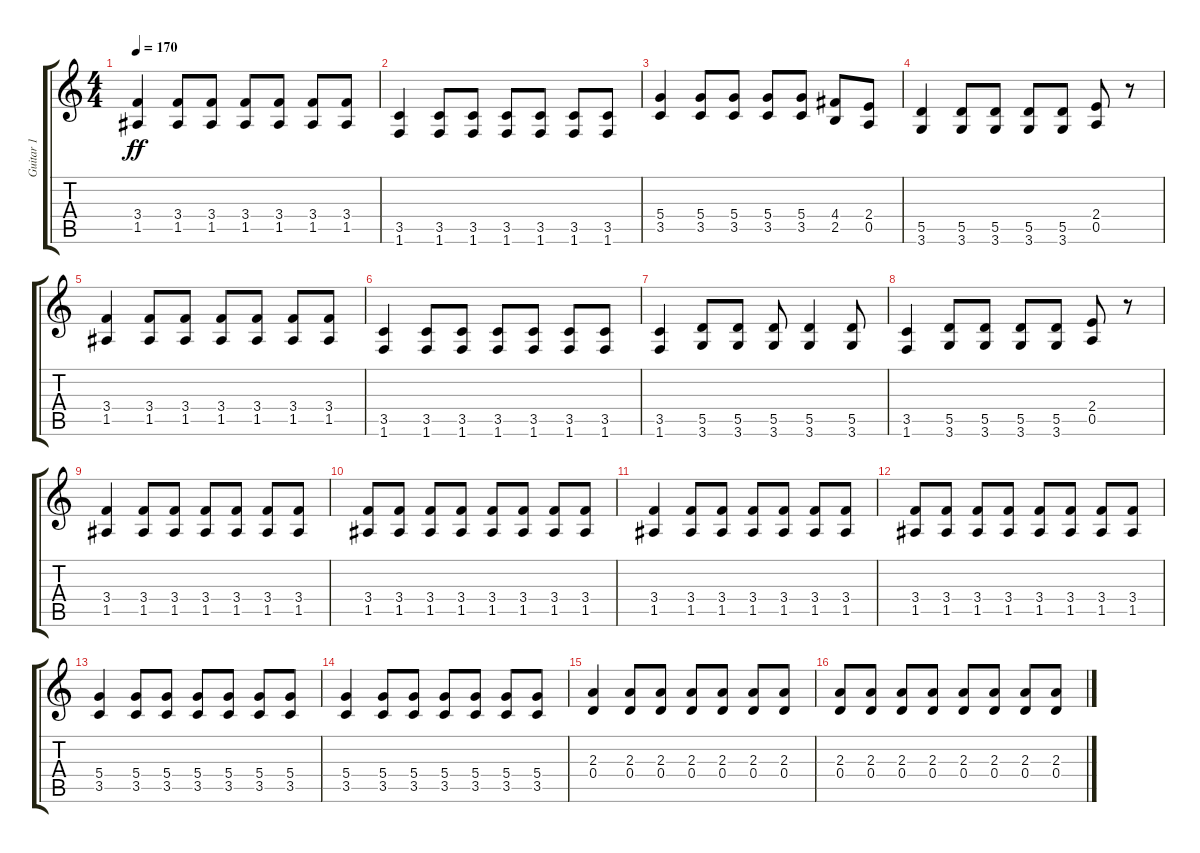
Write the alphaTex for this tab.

\track ("Guitar 1" "Guitar 1") {instrument distortionguitar}
\staff {score tabs}
\tuning (E4 B3 G3 D3 A2 E2) {hide}
\ts (4 4)
\tempo 170
\clef g2
\ks c
(3.4 1.5).4{dy ff} (3.4 1.5).8 (3.4 1.5).8 (3.4 1.5).8 (3.4 1.5).8 (3.4 1.5).8 (3.4 1.5).8 |
(3.5 1.6).4 (3.5 1.6).8 (3.5 1.6).8 (3.5 1.6).8 (3.5 1.6).8 (3.5 1.6).8 (3.5 1.6).8 |
(5.4 3.5).4 (5.4 3.5).8 (5.4 3.5).8 (5.4 3.5).8 (5.4 3.5).8 (4.4 2.5).8 (2.4 0.5).8 |
(5.5 3.6).4 (5.5 3.6).8 (5.5 3.6).8 (5.5 3.6).8 (5.5 3.6).8 (2.4 0.5).8 r.8 |
(3.4 1.5).4 (3.4 1.5).8 (3.4 1.5).8 (3.4 1.5).8 (3.4 1.5).8 (3.4 1.5).8 (3.4 1.5).8 |
(3.5 1.6).4 (3.5 1.6).8 (3.5 1.6).8 (3.5 1.6).8 (3.5 1.6).8 (3.5 1.6).8 (3.5 1.6).8 |
(3.5 1.6).4 (5.5 3.6).8 (5.5 3.6).8 (5.5 3.6).8 (5.5 3.6).4 (5.5 3.6).8 |
(3.5 1.6).4 (5.5 3.6).8 (5.5 3.6).8 (5.5 3.6).8 (5.5 3.6).8 (2.4 0.5).8 r.8 |
(3.4 1.5).4 (3.4 1.5).8 (3.4 1.5).8 (3.4 1.5).8 (3.4 1.5).8 (3.4 1.5).8 (3.4 1.5).8 |
(3.4 1.5).8 (3.4 1.5).8 (3.4 1.5).8 (3.4 1.5).8 (3.4 1.5).8 (3.4 1.5).8 (3.4 1.5).8 (3.4 1.5).8 |
(3.4 1.5).4 (3.4 1.5).8 (3.4 1.5).8 (3.4 1.5).8 (3.4 1.5).8 (3.4 1.5).8 (3.4 1.5).8 |
(3.4 1.5).8 (3.4 1.5).8 (3.4 1.5).8 (3.4 1.5).8 (3.4 1.5).8 (3.4 1.5).8 (3.4 1.5).8 (3.4 1.5).8 |
(5.4 3.5).4 (5.4 3.5).8 (5.4 3.5).8 (5.4 3.5).8 (5.4 3.5).8 (5.4 3.5).8 (5.4 3.5).8 |
(5.4 3.5).4 (5.4 3.5).8 (5.4 3.5).8 (5.4 3.5).8 (5.4 3.5).8 (5.4 3.5).8 (5.4 3.5).8 |
(2.3 0.4).4 (2.3 0.4).8 (2.3 0.4).8 (2.3 0.4).8 (2.3 0.4).8 (2.3 0.4).8 (2.3 0.4).8 |
(2.3 0.4).8 (2.3 0.4).8 (2.3 0.4).8 (2.3 0.4).8 (2.3 0.4).8 (2.3 0.4).8 (2.3 0.4).8 (2.3 0.4).8
